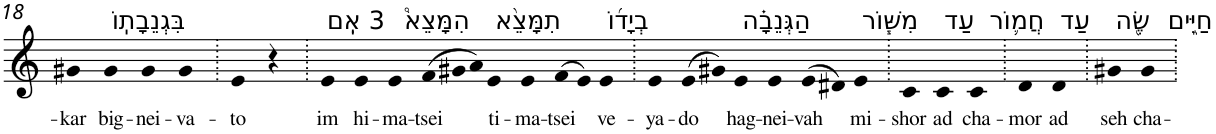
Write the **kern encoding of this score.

**kern	**text
*part1	*part1
*staff1	*staff1
*I"Piano	*
*I'Pno	*
!!LO:PB:g=z
*clefG2	*
*k[]	*
=18	=18
!	!LO:LY:b
4g#X	-kar
!LO:TX:a:t=בִּגְנֵבָתֽוֹ	!
!	!LO:LY:b
4g#	big-
!	!LO:LY:b
4g#	-nei-
!	!LO:LY:b
4g#	-va-
=19.	=19.
!	!LO:LY:b
4e	-to
4r	.
=20.	=20.
!LO:TX:a:t=3 אִֽם	!
!	!LO:LY:b
4e	im
!LO:TX:a:t=הִמָּצֵא֩	!
!	!LO:LY:b
4e	hi-
!	!LO:LY:b
4e	-ma-
!	!LO:LY:b
(>12f	-tsei
12g#X	.
12a)	.
!LO:TX:a:t=תִמָּצֵ֨א	!
!	!LO:LY:b
4e	ti-
!	!LO:LY:b
4e	-ma-
!	!LO:LY:b
(>8f	-tsei
8e)	.
!LO:TX:a:t=בְיָד֜וֹ	!
!	!LO:LY:b
4e	ve-
=21.	=21.
!	!LO:LY:b
4e	-ya-
!	!LO:LY:b
(>8e	-do
8g#X)	.
!LO:TX:a:t=הַגְּנֵבָ֗ה	!
!	!LO:LY:b
4e	hag-
!	!LO:LY:b
4e	-nei-
!	!LO:LY:b
(>8e	-vah
8d#X)	.
!LO:TX:a:t=מִשּׁ֧וֹר	!
!	!LO:LY:b
4e	mi-
=22.	=22.
!	!LO:LY:b
4c	-shor
!LO:TX:a:t=עַד	!
!	!LO:LY:b
4c	ad
!LO:TX:a:t=חֲמ֛וֹר	!
!	!LO:LY:b
4c	cha-
=23.	=23.
!	!LO:LY:b
4d	-mor
!LO:TX:a:t=עַד	!
!	!LO:LY:b
4d	ad
=24.	=24.
!LO:TX:a:t=שֶׂ֖ה	!
!	!LO:LY:b
4g#X	seh
!LO:TX:a:t=חַיִּ֑ים	!
!	!LO:LY:b
4g#	cha-
=.	=.
*-	*-
